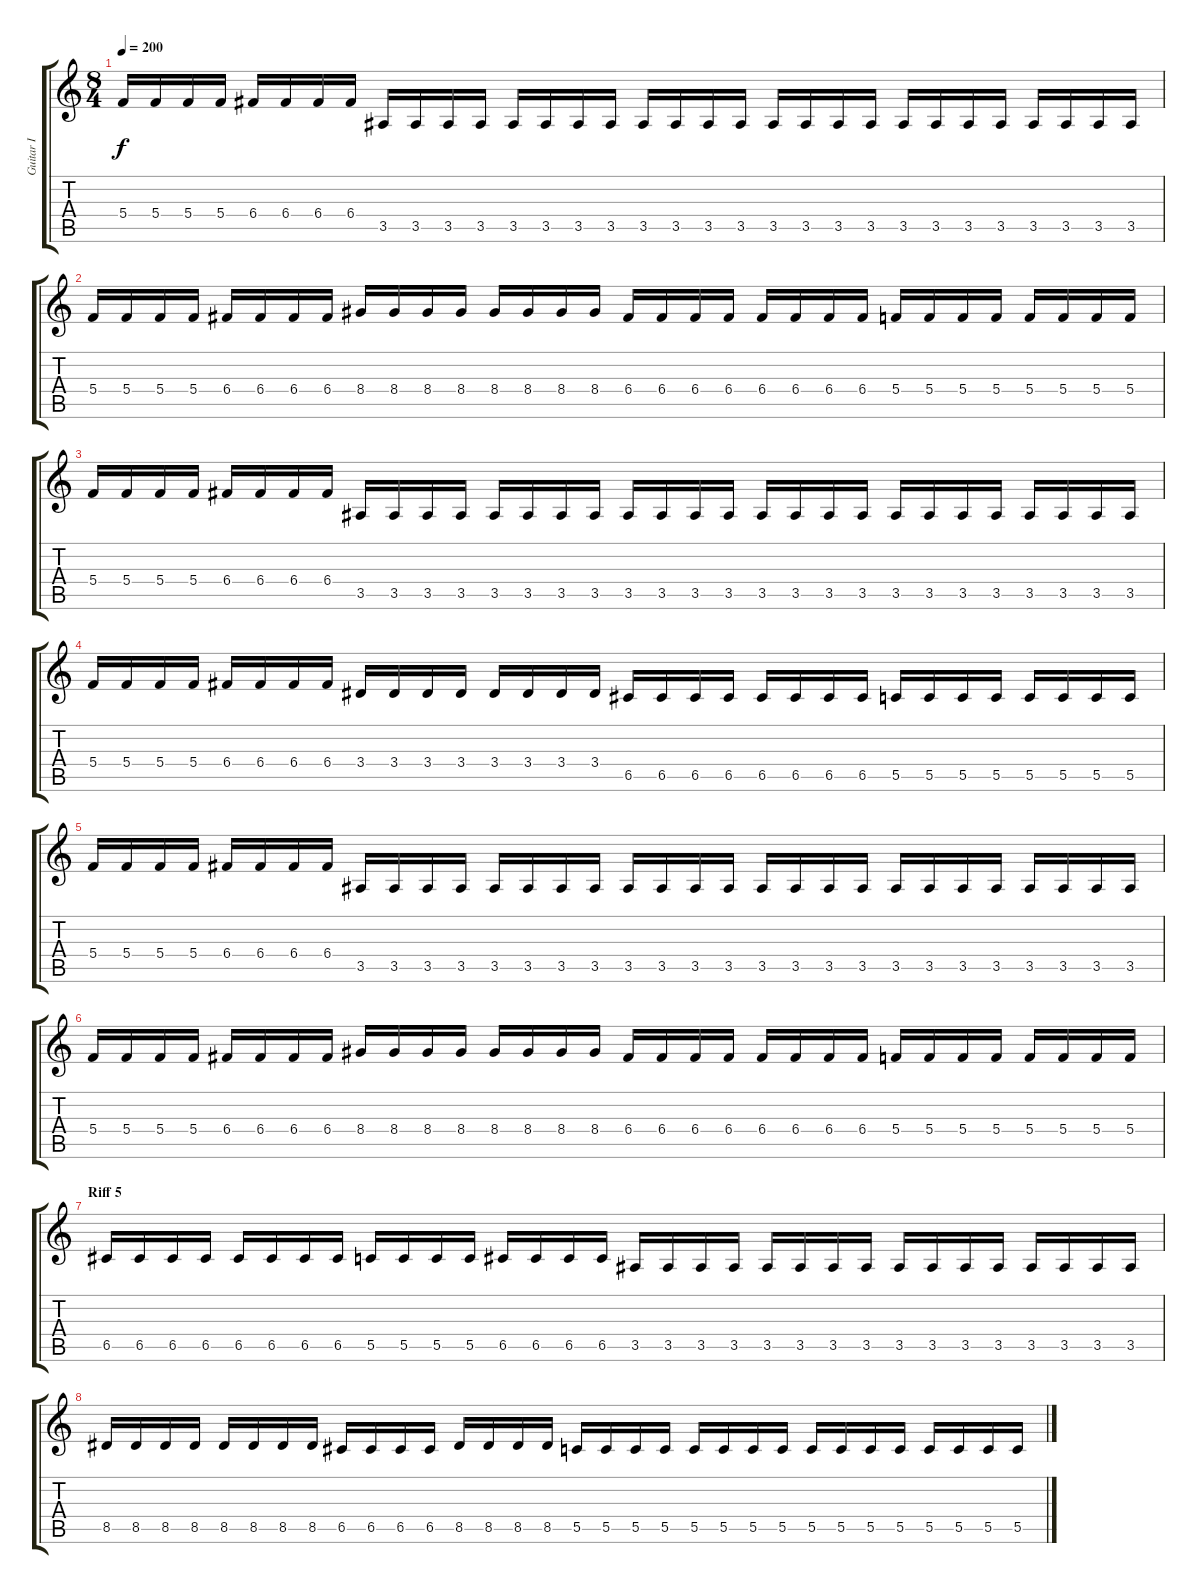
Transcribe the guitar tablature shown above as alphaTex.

\track ("Guitar I" "Guitar I") {instrument distortionguitar}
\staff {score tabs}
\tuning (D4 A3 F3 C3 G2 D2) {hide}
\ts (8 4)
\tempo 200
\clef g2
\ks c
5.4.16{dy f} 5.4.16 5.4.16 5.4.16 6.4.16 6.4.16 6.4.16 6.4.16 3.5.16 3.5.16 3.5.16 3.5.16 3.5.16 3.5.16 3.5.16 3.5.16 3.5.16 3.5.16 3.5.16 3.5.16 3.5.16 3.5.16 3.5.16 3.5.16 3.5.16 3.5.16 3.5.16 3.5.16 3.5.16 3.5.16 3.5.16 3.5.16 |
5.4.16 5.4.16 5.4.16 5.4.16 6.4.16 6.4.16 6.4.16 6.4.16 8.4.16 8.4.16 8.4.16 8.4.16 8.4.16 8.4.16 8.4.16 8.4.16 6.4.16 6.4.16 6.4.16 6.4.16 6.4.16 6.4.16 6.4.16 6.4.16 5.4.16 5.4.16 5.4.16 5.4.16 5.4.16 5.4.16 5.4.16 5.4.16 |
5.4.16 5.4.16 5.4.16 5.4.16 6.4.16 6.4.16 6.4.16 6.4.16 3.5.16 3.5.16 3.5.16 3.5.16 3.5.16 3.5.16 3.5.16 3.5.16 3.5.16 3.5.16 3.5.16 3.5.16 3.5.16 3.5.16 3.5.16 3.5.16 3.5.16 3.5.16 3.5.16 3.5.16 3.5.16 3.5.16 3.5.16 3.5.16 |
5.4.16 5.4.16 5.4.16 5.4.16 6.4.16 6.4.16 6.4.16 6.4.16 3.4.16 3.4.16 3.4.16 3.4.16 3.4.16 3.4.16 3.4.16 3.4.16 6.5.16 6.5.16 6.5.16 6.5.16 6.5.16 6.5.16 6.5.16 6.5.16 5.5.16 5.5.16 5.5.16 5.5.16 5.5.16 5.5.16 5.5.16 5.5.16 |
5.4.16 5.4.16 5.4.16 5.4.16 6.4.16 6.4.16 6.4.16 6.4.16 3.5.16 3.5.16 3.5.16 3.5.16 3.5.16 3.5.16 3.5.16 3.5.16 3.5.16 3.5.16 3.5.16 3.5.16 3.5.16 3.5.16 3.5.16 3.5.16 3.5.16 3.5.16 3.5.16 3.5.16 3.5.16 3.5.16 3.5.16 3.5.16 |
5.4.16 5.4.16 5.4.16 5.4.16 6.4.16 6.4.16 6.4.16 6.4.16 8.4.16 8.4.16 8.4.16 8.4.16 8.4.16 8.4.16 8.4.16 8.4.16 6.4.16 6.4.16 6.4.16 6.4.16 6.4.16 6.4.16 6.4.16 6.4.16 5.4.16 5.4.16 5.4.16 5.4.16 5.4.16 5.4.16 5.4.16 5.4.16 |
\section ("" "Riff 5")
6.5.16 6.5.16 6.5.16 6.5.16 6.5.16 6.5.16 6.5.16 6.5.16 5.5.16 5.5.16 5.5.16 5.5.16 6.5.16 6.5.16 6.5.16 6.5.16 3.5.16 3.5.16 3.5.16 3.5.16 3.5.16 3.5.16 3.5.16 3.5.16 3.5.16 3.5.16 3.5.16 3.5.16 3.5.16 3.5.16 3.5.16 3.5.16 |
8.5.16 8.5.16 8.5.16 8.5.16 8.5.16 8.5.16 8.5.16 8.5.16 6.5.16 6.5.16 6.5.16 6.5.16 8.5.16 8.5.16 8.5.16 8.5.16 5.5.16 5.5.16 5.5.16 5.5.16 5.5.16 5.5.16 5.5.16 5.5.16 5.5.16 5.5.16 5.5.16 5.5.16 5.5.16 5.5.16 5.5.16 5.5.16
